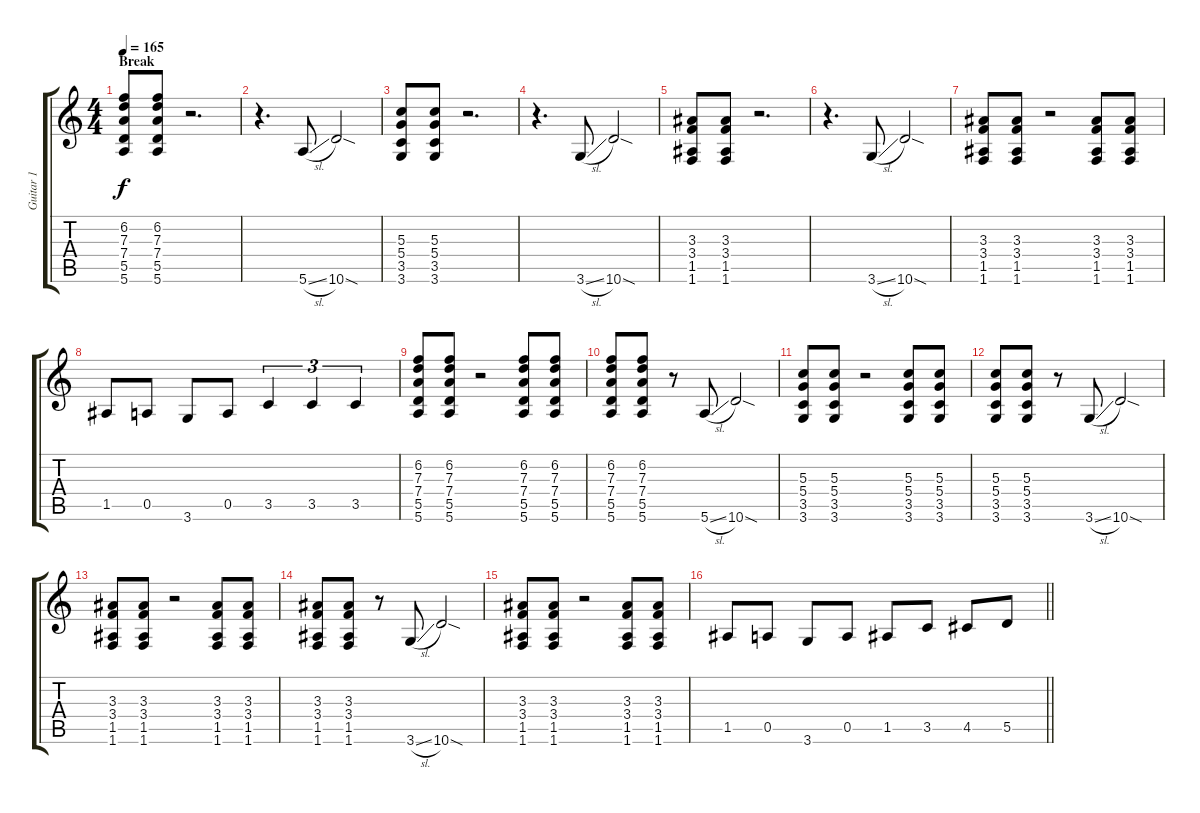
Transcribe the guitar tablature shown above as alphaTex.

\track ("Guitar 1" "Guitar 1") {instrument overdrivenguitar}
\staff {score tabs}
\tuning (E4 B3 G3 D3 A2 E2) {hide}
\ts (4 4)
\section ("" "Break")
\tempo 165
\clef g2
\ks c
(6.2 7.3 7.4 5.5 5.6).8{dy f} (6.2 7.3 7.4 5.5 5.6).8 r.2{d} |
r.4{d} 5.6{sl}.8 10.6{sod}.2 |
(5.3 5.4 3.5 3.6).8 (5.3 5.4 3.5 3.6).8 r.2{d} |
r.4{d} 3.6{sl}.8 10.6{sod}.2 |
(3.3 3.4 1.5 1.6).8 (3.3 3.4 1.5 1.6).8 r.2{d} |
r.4{d} 3.6{sl}.8 10.6{sod}.2 |
(3.3 3.4 1.5 1.6).8 (3.3 3.4 1.5 1.6).8 r.2 (3.3 3.4 1.5 1.6).8 (3.3 3.4 1.5 1.6).8 |
1.5.8 0.5.8 3.6.8 0.5.8 3.5.4{tu (3 2)} 3.5.4{tu (3 2)} 3.5.4{tu (3 2)} |
(6.2 7.3 7.4 5.5 5.6).8 (6.2 7.3 7.4 5.5 5.6).8 r.2 (6.2 7.3 7.4 5.5 5.6).8 (6.2 7.3 7.4 5.5 5.6).8 |
(6.2 7.3 7.4 5.5 5.6).8 (6.2 7.3 7.4 5.5 5.6).8 r.8 5.6{sl}.8 10.6{sod}.2 |
(5.3 5.4 3.5 3.6).8 (5.3 5.4 3.5 3.6).8 r.2 (5.3 5.4 3.5 3.6).8 (5.3 5.4 3.5 3.6).8 |
(5.3 5.4 3.5 3.6).8 (5.3 5.4 3.5 3.6).8 r.8 3.6{sl}.8 10.6{sod}.2 |
(3.3 3.4 1.5 1.6).8 (3.3 3.4 1.5 1.6).8 r.2 (3.3 3.4 1.5 1.6).8 (3.3 3.4 1.5 1.6).8 |
(3.3 3.4 1.5 1.6).8 (3.3 3.4 1.5 1.6).8 r.8 3.6{sl}.8 10.6{sod}.2 |
(3.3 3.4 1.5 1.6).8 (3.3 3.4 1.5 1.6).8 r.2 (3.3 3.4 1.5 1.6).8 (3.3 3.4 1.5 1.6).8 |
\barLineRight lightlight
1.5.8 0.5.8 3.6.8 0.5.8 1.5.8 3.5.8 4.5.8 5.5.8
